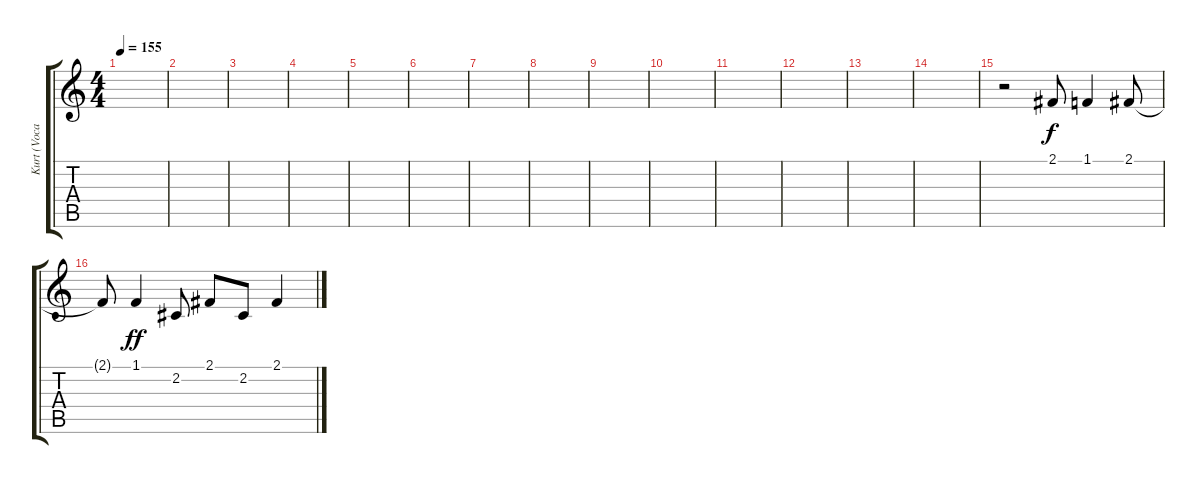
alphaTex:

\track ("Kurt (Vocals) " "Kurt (Voca") {instrument oboe}
\staff {score tabs}
\tuning (E4 B3 G3 D3 A2 E2) {hide}
\ts (4 4)
\tempo 155
\clef g2
\ks c
|
|
|
|
|
|
|
|
|
|
|
|
|
|
r.2 2.1.8 1.1.4 2.1.8 |
2.1{t}.8{dy f} 1.1.4{dy ff} 2.2.8 2.1.8 2.2.8 2.1.4
